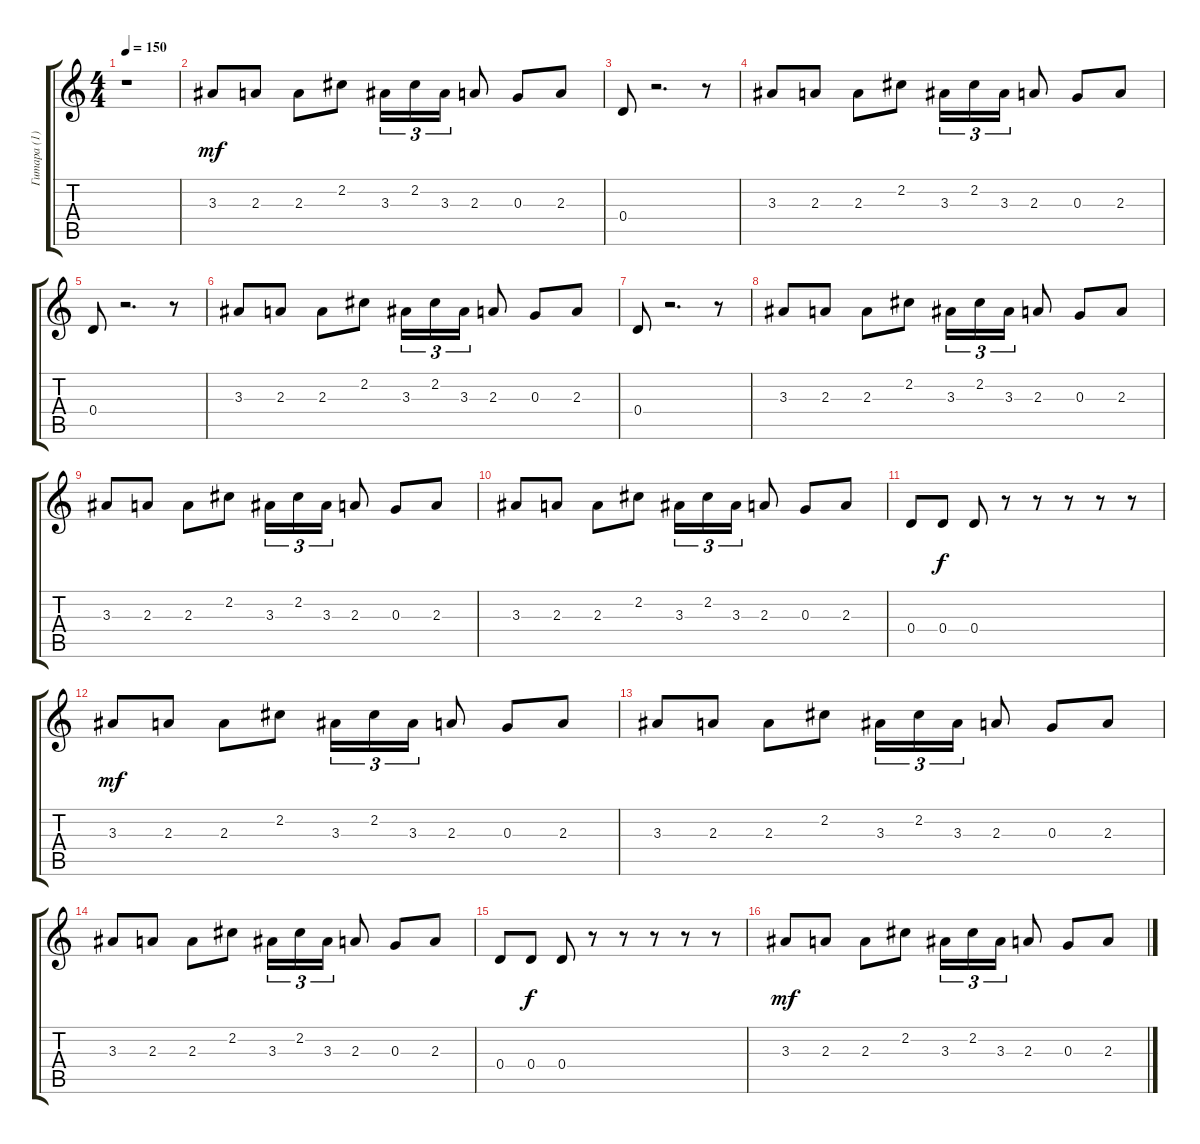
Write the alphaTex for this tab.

\track ("Гитара (1)" "Гитара (1)") {instrument distortionguitar}
\staff {score tabs}
\tuning (E4 B3 G3 D3 A2 E2) {hide}
\ts (4 4)
\tempo 150
\clef g2
\ks c
r.1{dy mf} |
3.3.8 2.3.8 2.3.8 2.2.8 3.3.16{tu (3 2)} 2.2.16{tu (3 2)} 3.3.16{tu (3 2)} 2.3.8 0.3.8 2.3.8 |
0.4.8 r.2{d} r.8 |
3.3.8 2.3.8 2.3.8 2.2.8 3.3.16{tu (3 2)} 2.2.16{tu (3 2)} 3.3.16{tu (3 2)} 2.3.8 0.3.8 2.3.8 |
0.4.8 r.2{d} r.8 |
3.3.8 2.3.8 2.3.8 2.2.8 3.3.16{tu (3 2)} 2.2.16{tu (3 2)} 3.3.16{tu (3 2)} 2.3.8 0.3.8 2.3.8 |
0.4.8 r.2{d} r.8 |
3.3.8 2.3.8 2.3.8 2.2.8 3.3.16{tu (3 2)} 2.2.16{tu (3 2)} 3.3.16{tu (3 2)} 2.3.8 0.3.8 2.3.8 |
3.3.8 2.3.8 2.3.8 2.2.8 3.3.16{tu (3 2)} 2.2.16{tu (3 2)} 3.3.16{tu (3 2)} 2.3.8 0.3.8 2.3.8 |
3.3.8 2.3.8 2.3.8 2.2.8 3.3.16{tu (3 2)} 2.2.16{tu (3 2)} 3.3.16{tu (3 2)} 2.3.8 0.3.8 2.3.8 |
0.4.8 0.4.8{dy f} 0.4.8 r.8 r.8 r.8 r.8 r.8 |
3.3.8{dy mf} 2.3.8 2.3.8 2.2.8 3.3.16{tu (3 2)} 2.2.16{tu (3 2)} 3.3.16{tu (3 2)} 2.3.8 0.3.8 2.3.8 |
3.3.8 2.3.8 2.3.8 2.2.8 3.3.16{tu (3 2)} 2.2.16{tu (3 2)} 3.3.16{tu (3 2)} 2.3.8 0.3.8 2.3.8 |
3.3.8 2.3.8 2.3.8 2.2.8 3.3.16{tu (3 2)} 2.2.16{tu (3 2)} 3.3.16{tu (3 2)} 2.3.8 0.3.8 2.3.8 |
0.4.8 0.4.8{dy f} 0.4.8 r.8 r.8 r.8 r.8 r.8 |
3.3.8{dy mf} 2.3.8 2.3.8 2.2.8 3.3.16{tu (3 2)} 2.2.16{tu (3 2)} 3.3.16{tu (3 2)} 2.3.8 0.3.8 2.3.8
